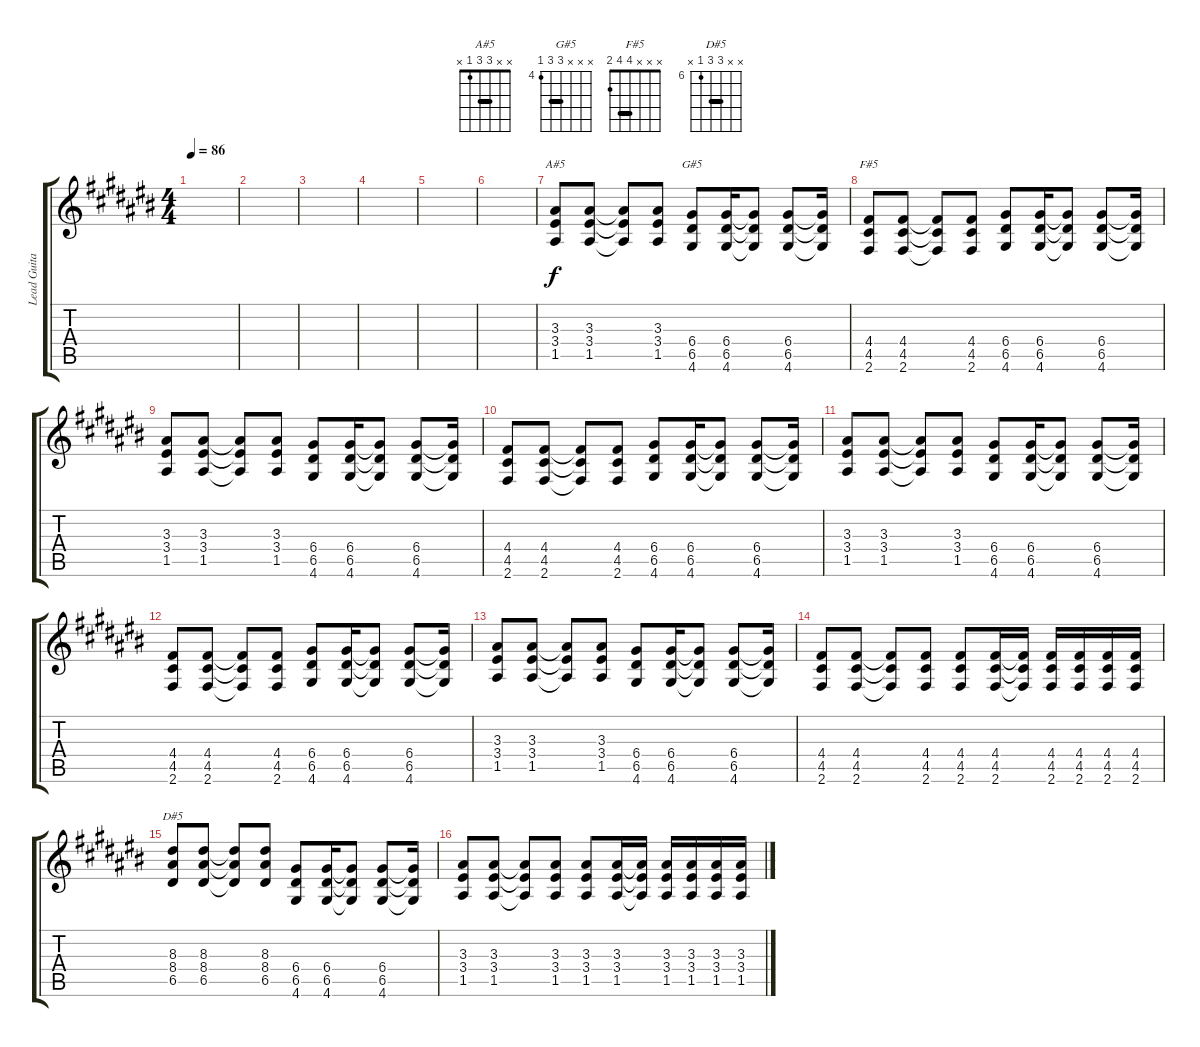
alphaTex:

\track ("Lead Guitar" "Lead Guita") {instrument distortionguitar}
\staff {score tabs}
\tuning (E4 B3 G3 D3 A2 E2) {hide}
\chord ("A#5" x x 3 3 1 x) {barre 3}
\chord ("G#5" x x x 6 6 4) {firstfret 4 barre 6}
\chord ("F#5" x x x 4 4 2) {barre 4}
\chord ("D#5" x x 8 8 6 x) {firstfret 6 barre 8}
\ts (4 4)
\tempo 86
\clef g2
\ks c#
|
|
|
|
|
|
(3.3 3.4 1.5).8{ch "A#5"} (3.3 3.4 1.5).8 (3.3{t} 3.4{t} 1.5{t}).8 (3.3 3.4 1.5).8 (6.4 6.5 4.6).8{ch "G#5"} (6.4 6.5 4.6).16 (6.4{t} 6.5{t} 4.6{t}).8 (6.4 6.5 4.6).8 (6.4{t} 6.5{t} 4.6{t}).16 |
(4.4 4.5 2.6).8{ch "F#5"} (4.4 4.5 2.6).8 (4.4{t} 4.5{t} 2.6{t}).8 (4.4 4.5 2.6).8 (6.4 6.5 4.6).8 (6.4 6.5 4.6).16 (6.4{t} 6.5{t} 4.6{t}).8 (6.4 6.5 4.6).8 (6.4{t} 6.5{t} 4.6{t}).16 |
(3.3 3.4 1.5).8 (3.3 3.4 1.5).8 (3.3{t} 3.4{t} 1.5{t}).8 (3.3 3.4 1.5).8 (6.4 6.5 4.6).8 (6.4 6.5 4.6).16 (6.4{t} 6.5{t} 4.6{t}).8 (6.4 6.5 4.6).8 (6.4{t} 6.5{t} 4.6{t}).16 |
(4.4 4.5 2.6).8 (4.4 4.5 2.6).8 (4.4{t} 4.5{t} 2.6{t}).8 (4.4 4.5 2.6).8 (6.4 6.5 4.6).8 (6.4 6.5 4.6).16 (6.4{t} 6.5{t} 4.6{t}).8 (6.4 6.5 4.6).8 (6.4{t} 6.5{t} 4.6{t}).16 |
(3.3 3.4 1.5).8 (3.3 3.4 1.5).8 (3.3{t} 3.4{t} 1.5{t}).8 (3.3 3.4 1.5).8 (6.4 6.5 4.6).8 (6.4 6.5 4.6).16 (6.4{t} 6.5{t} 4.6{t}).8 (6.4 6.5 4.6).8 (6.4{t} 6.5{t} 4.6{t}).16 |
(4.4 4.5 2.6).8 (4.4 4.5 2.6).8 (4.4{t} 4.5{t} 2.6{t}).8 (4.4 4.5 2.6).8 (6.4 6.5 4.6).8 (6.4 6.5 4.6).16 (6.4{t} 6.5{t} 4.6{t}).8 (6.4 6.5 4.6).8 (6.4{t} 6.5{t} 4.6{t}).16 |
(3.3 3.4 1.5).8 (3.3 3.4 1.5).8 (3.3{t} 3.4{t} 1.5{t}).8 (3.3 3.4 1.5).8 (6.4 6.5 4.6).8 (6.4 6.5 4.6).16 (6.4{t} 6.5{t} 4.6{t}).8 (6.4 6.5 4.6).8 (6.4{t} 6.5{t} 4.6{t}).16 |
(4.4 4.5 2.6).8 (4.4 4.5 2.6).8 (4.4{t} 4.5{t} 2.6{t}).8 (4.4 4.5 2.6).8 (4.4 4.5 2.6).8 (4.4 4.5 2.6).16 (4.4{t} 4.5{t} 2.6{t}).16 (4.4 4.5 2.6).16 (4.4 4.5 2.6).16 (4.4 4.5 2.6).16 (4.4 4.5 2.6).16 |
(8.3 8.4 6.5).8{ch "D#5"} (8.3 8.4 6.5).8 (8.3{t} 8.4{t} 6.5{t}).8 (8.3 8.4 6.5).8 (6.4 6.5 4.6).8 (6.4 6.5 4.6).16 (6.4{t} 6.5{t} 4.6{t}).8 (6.4 6.5 4.6).8 (6.4{t} 6.5{t} 4.6{t}).16 |
(3.3 3.4 1.5).8 (3.3 3.4 1.5).8 (3.3{t} 3.4{t} 1.5{t}).8 (3.3 3.4 1.5).8 (3.3 3.4 1.5).8 (3.3 3.4 1.5).16 (3.3{t} 3.4{t} 1.5{t}).16 (3.3 3.4 1.5).16 (3.3 3.4 1.5).16 (3.3 3.4 1.5).16 (3.3 3.4 1.5).16
